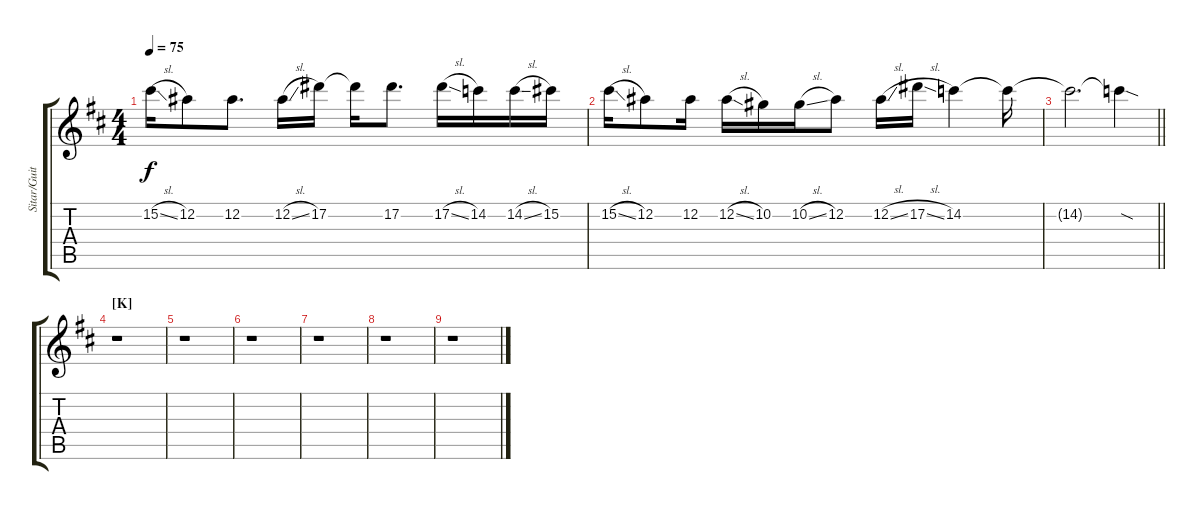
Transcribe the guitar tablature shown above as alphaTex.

\track ("Sitar/Guitar" "Sitar/Guit") {instrument overdrivenguitar}
\staff {score tabs}
\tuning (Eb4 Bb3 Gb3 Db3 Ab2 Db2) {hide}
\ts (4 4)
\tempo 75
\clef g2
\ks bminor
15.2{sl}.16{dy f} 12.2.8 12.2.8{d} 12.2{sl}.16 17.2.16 17.2{t}.16 17.2.8{d} 17.2{sl}.16 14.2.16 14.2{sl}.16 15.2.16 |
15.2{sl}.16 12.2.8 12.2.16 12.2{sl}.16 10.2.16 10.2{sl}.16 12.2.8 12.2{sl}.16 17.2{sl}.16 14.2.4 14.2{t}.16 |
\barLineRight lightlight
14.2{t}.2{d} 14.2{sod t}.4 |
\section ("" "[K]")
r.1 |
r.1 |
r.1 |
r.1 |
r.1 |
r.1
